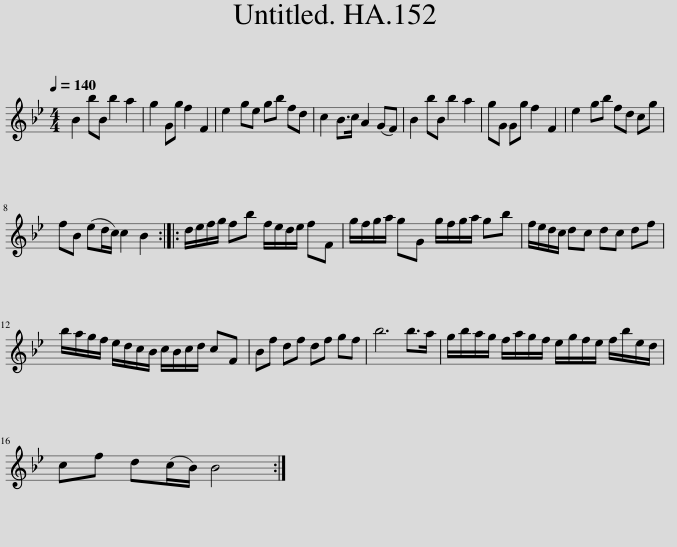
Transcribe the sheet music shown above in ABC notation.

X:1
L:1/8
Q:1/4=140
M:4/4
I:linebreak $
K:Bb
V:1 treble
V:1
 B2 bB b2 a2 | g2 Gg f2 F2 | e2 ge gb fd | c2 B>c A2 (GF) | B2 bB b2 a2 | %5
 gG Gg f2 F2 | e2 gb fd cg |$ fB (ed/c/) c2 B2 :: d/e/f/g/ fb f/e/d/e/ fF | g/f/g/a/ gG g/f/g/a/ gb | %10
 f/e/d/c/ dc dc df |$ b/a/g/f/ e/d/c/B/ c/B/c/d/ cF | Bf df df gf | b6 b>a | g/b/a/g/ f/a/g/f/ e/g/f/e/ f/b/e/d/ |$ %15
 cf d(c/B/) B4 :| %16
